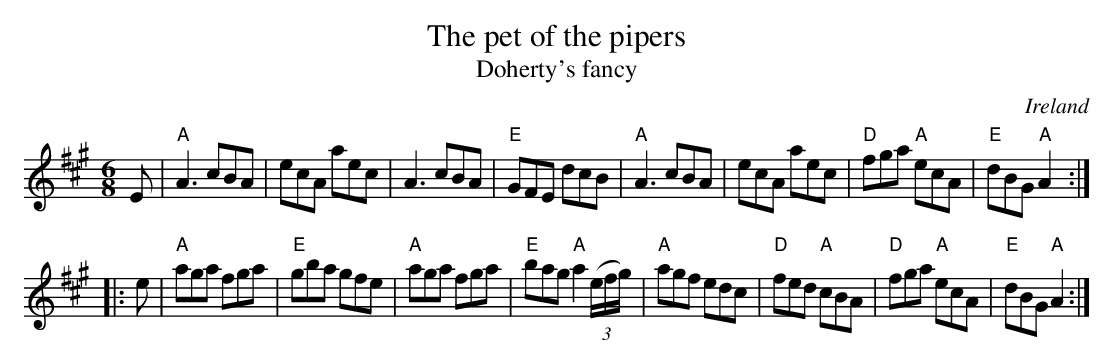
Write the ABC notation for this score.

X:1
T:The pet of the pipers
T:Doherty's fancy
O:Ireland
M:6/8
L:1/8
K:A
E|\
"A"A3 cBA|ecA aec|A3 cBA|"E"GFE dcB|\
"A"A3 cBA|ecA aec|"D"fga "A"ecA|"E"dBG "A"A2:|
|:e|\
"A"aga fga|"E"gba gfe|"A"aga fga|"E"bag "A"a2 (3(e/f/g/)|\
"A"agf edc|"D"fed "A"cBA|"D"fga "A"ecA|"E"dBG "A"A2:|
